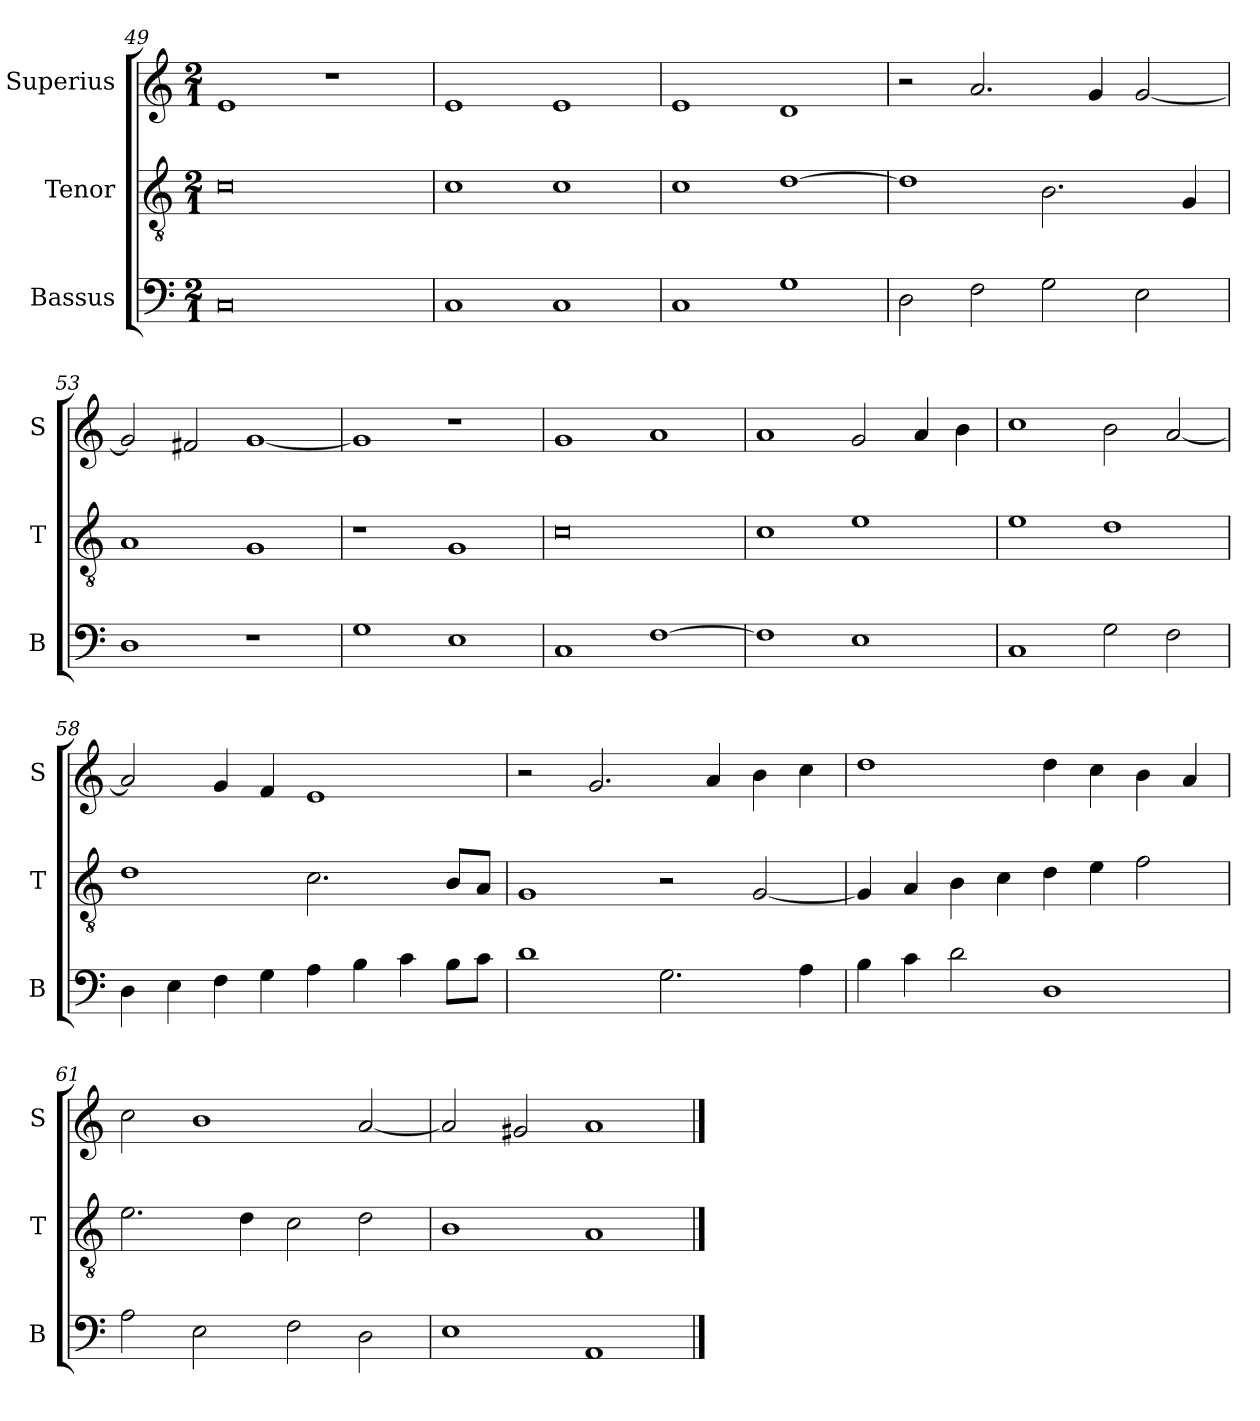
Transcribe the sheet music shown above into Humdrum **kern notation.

**kern	**kern	**kern
*part3	*part2	*part1
*staff3	*staff2	*staff1
*I"Bassus	*I"Tenor	*I"Superius
*I'B	*I'T	*I'S
*clefF4	*clefGv2	*clefG2
*k[]	*k[]	*k[]
*M2/1	*M2/1	*M2/1
=49	=49	=49
0C	0c	1e
.	.	1r
=50	=50	=50
1C	1c	1e
1C	1c	1e
=51	=51	=51
1C	1c	1e
1G	[1d	1d
=52	=52	=52
2D\	1d]	2r
2F\	.	2.a/
2G\	2.B\	.
.	.	4g/
2E\	.	[2g/
.	4G/	.
=53	=53	=53
1D	1A	2g/]
.	.	2f#X/
1r	1G	[1g
=54	=54	=54
1G	1r	1g]
1E	1G	1r
=55	=55	=55
1C	0c	1g
[1F	.	1a
=56	=56	=56
1F]	1c	1a
1E	1e	2g/
.	.	4a/
.	.	4b\
=57	=57	=57
1C	1e	1cc
2G\	1d	2b\
2F\	.	[2a/
=58	=58	=58
4D\	1d	2a/]
4E\	.	.
4F\	.	4g/
4G\	.	4f/
4A\	2.c\	1e
4B\	.	.
4c\	.	.
8B\L	8B/L	.
8c\J	8A/J	.
=59	=59	=59
1d	1G	2r
.	.	2.g/
2.G\	2r	.
.	.	4a/
.	[2G/	4b\
4A\	.	4cc\
=60	=60	=60
4B\	4G/]	1dd
4c\	4A/	.
2d\	4B\	.
.	4c\	.
1D	4d\	4dd\
.	4e\	4cc\
.	2f\	4b\
.	.	4a/
=61	=61	=61
2A\	2.e\	2cc\
2E\	.	1b
.	4d\	.
2F\	2c\	.
2D\	2d\	[2a/
=62	=62	=62
1E	1B	2a/]
.	.	2g#X/
1AA	1A	1a
==	==	==
*-	*-	*-
